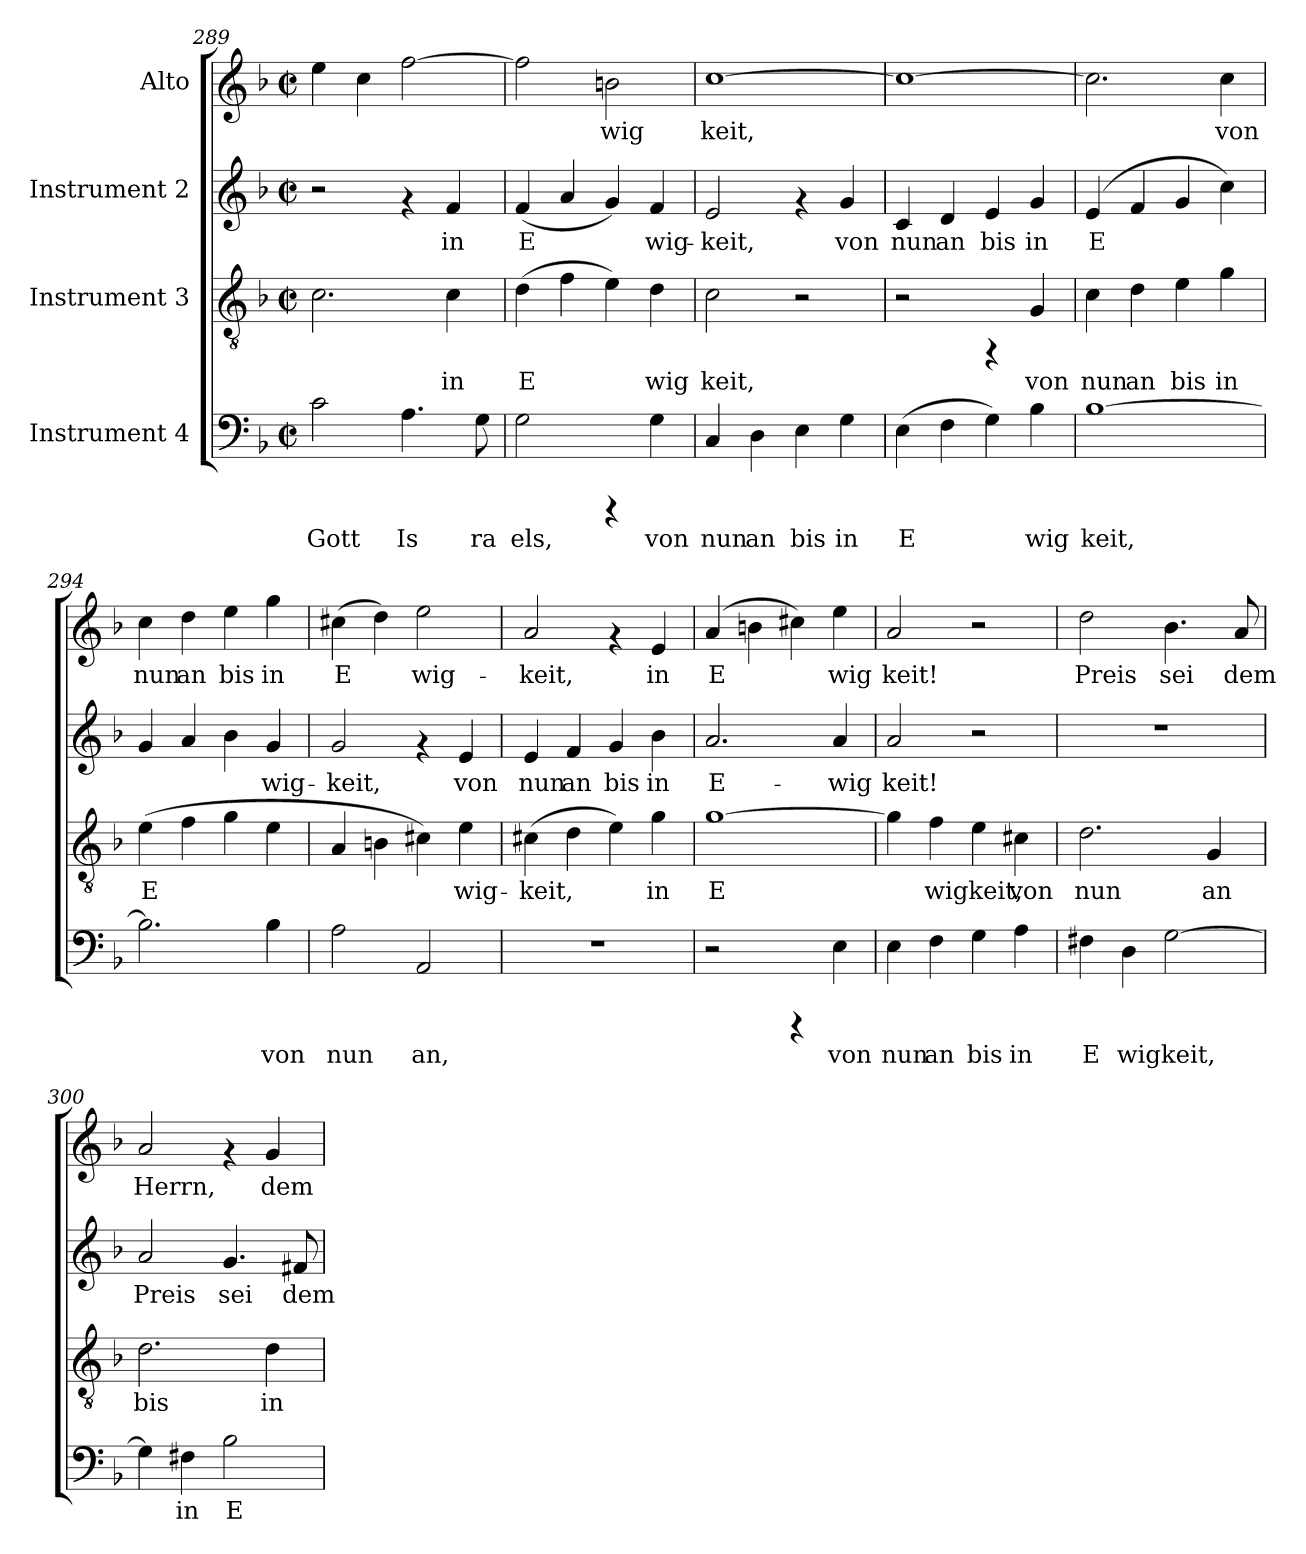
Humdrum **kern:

**kern	**text	**kern	**text	**kern	**text	**kern	**text
*part4	*part4	*part3	*part3	*part2	*part2	*part1	*part1
*staff4	*staff4	*staff3	*staff3	*staff2	*staff2	*staff1	*staff1
*I"Instrument 4	*	*I"Instrument 3	*	*I"Instrument 2	*	*I"Alto	*
*clefF4	*	*clefGv2	*	*clefG2	*	*clefG2	*
*k[b-]	*	*k[b-]	*	*k[b-]	*	*k[b-]	*
*F:	*	*F:	*	*F:	*	*F:	*
*M2/2	*	*M2/2	*	*M2/2	*	*M2/2	*
*met(c|)	*	*met(c|)	*	*met(c|)	*	*met(c|)	*
=289	=289	=289	=289	=289	=289	=289	=289
!	!LO:LY:b:cj	!	!LO:LY:b:cj	!	!	!	!LO:LY:b:cj
2c\	Gott	2.c\	.	2r	.	4ee\	.
!	!	!	!	!	!	!	!LO:LY:b:cj
.	.	.	.	.	.	4cc\	.
!	!LO:LY:b:cj	!	!	!	!	!	!LO:LY:b:cj
4.A\	Is	.	.	4rf	.	[>2ff\	.
!	!	!	!LO:LY:b:cj	!	!LO:LY:b:cj	!	!
.	.	4c\	in	4f/	in	.	.
!	!LO:LY:b:cj	!	!	!	!	!	!
8G\	ra	.	.	.	.	.	.
=290	=290	=290	=290	=290	=290	=290	=290
!	!LO:LY:b:cj	!	!LO:LY:b:cj	!	!LO:LY:b:cj	!	!LO:LY:b:cj
2G\	els,	(>4d\	E	(<4f/	E-	2ff\]	.
!	!	!	!LO:LY:b:cj	!	!LO:LY:b:cj	!	!
.	.	4f\	.	4a/	--	.	.
!	!	!	!LO:LY:b:cj	!	!LO:LY:b:cj	!	!LO:LY:b:cj
4rCCC	.	4e\)	.	4g/)	--	2bn\	wig
!	!LO:LY:b:cj	!	!LO:LY:b:cj	!	!LO:LY:b:cj	!	!
4G\	von	4d\	wig	4f/	-wig-	.	.
=291	=291	=291	=291	=291	=291	=291	=291
!	!LO:LY:b:cj	!	!LO:LY:b:cj	!	!LO:LY:b:cj	!	!LO:LY:b:cj
4C/	nun	2c\	keit,	2e/	-keit,	[>1cc	keit,
!	!LO:LY:b:cj	!	!	!	!	!	!
4D\	an	.	.	.	.	.	.
!	!LO:LY:b:cj	!	!	!	!	!	!
4E\	bis	2r	.	4rf	.	.	.
!	!LO:LY:b:cj	!	!	!	!LO:LY:b:cj	!	!
4G\	in	.	.	4g/	von	.	.
=292	=292	=292	=292	=292	=292	=292	=292
!	!LO:LY:b:cj	!	!	!	!LO:LY:b:cj	!	!LO:LY:b:cj
(>4E\	E	2r	.	4c/	nun	1cc_>	.
!	!LO:LY:b:cj	!	!	!	!LO:LY:b:cj	!	!
4F\	.	.	.	4d/	an	.	.
!	!LO:LY:b:cj	!	!	!	!LO:LY:b:cj	!	!
4G\)	.	4rFF	.	4e/	bis	.	.
!	!LO:LY:b:cj	!	!LO:LY:b:cj	!	!LO:LY:b:cj	!	!
4B-\	wig	4G/	von	4g/	in	.	.
=293	=293	=293	=293	=293	=293	=293	=293
!	!LO:LY:b:cj	!	!LO:LY:b:cj	!	!LO:LY:b:cj	!	!LO:LY:b:cj
[<1B-	keit,	4c\	nun	(>4e/	E-	2.cc\]	.
!	!	!	!LO:LY:b:cj	!	!LO:LY:b:cj	!	!
.	.	4d\	an	4f/	--	.	.
!	!	!	!LO:LY:b:cj	!	!LO:LY:b:cj	!	!
.	.	4e\	bis	4g/	--	.	.
!	!	!	!LO:LY:b:cj	!	!LO:LY:b:cj	!	!LO:LY:b:cj
.	.	4g\	in	4cc\)	--	4cc\	von
!!LO:LB:g=z
=294	=294	=294	=294	=294	=294	=294	=294
!	!LO:LY:b:cj	!	!LO:LY:b:cj	!	!LO:LY:b:cj	!	!LO:LY:b:cj
2.B-\]	.	(>4e\	E-	4g/	--	4cc\	nun
!	!	!	!LO:LY:b:cj	!	!LO:LY:b:cj	!	!LO:LY:b:cj
.	.	4f\	--	4a/	--	4dd\	an
!	!	!	!LO:LY:b:cj	!	!LO:LY:b:cj	!	!LO:LY:b:cj
.	.	4g\	--	4b-\	--	4ee\	bis
!	!LO:LY:b:cj	!	!LO:LY:b:cj	!	!LO:LY:b:cj	!	!LO:LY:b:cj
4B-\	von	4e\	--	4g/	-wig-	4gg\	in
=295	=295	=295	=295	=295	=295	=295	=295
!	!LO:LY:b:cj	!	!LO:LY:b:cj	!	!LO:LY:b:cj	!	!LO:LY:b:cj
2A\	nun	4A/	--	2g/	-keit,	(>4cc#X\	E-
!	!	!	!LO:LY:b:cj	!	!	!	!LO:LY:b:cj
.	.	4Bn\	--	.	.	4dd\)	--
!	!LO:LY:b:cj	!	!LO:LY:b:cj	!	!	!	!LO:LY:b:cj
2AA/	an,	4c#X\)	--	4rf	.	2ee\	-wig-
!	!	!	!LO:LY:b:cj	!	!LO:LY:b:cj	!	!
.	.	4e\	-wig-	4e/	von	.	.
=296	=296	=296	=296	=296	=296	=296	=296
!	!	!	!LO:LY:b:cj	!	!LO:LY:b:cj	!	!LO:LY:b:cj
1r	.	(>4c#X\	-keit,	4e/	nun	2a/	-keit,
!	!	!	!LO:LY:b:cj	!	!LO:LY:b:cj	!	!
.	.	4d\	.	4f/	an	.	.
!	!	!	!LO:LY:b:cj	!	!LO:LY:b:cj	!	!
.	.	4e\)	.	4g/	bis	4rf	.
!	!	!	!LO:LY:b:cj	!	!LO:LY:b:cj	!	!LO:LY:b:cj
.	.	4g\	in	4b-\	in	4e/	in
=297	=297	=297	=297	=297	=297	=297	=297
!	!	!	!LO:LY:b:cj	!	!LO:LY:b:cj	!	!LO:LY:b:cj
2r	.	[>1g	E-	2.a/	E-	(>4a/	E-
!	!	!	!	!	!	!	!LO:LY:b:cj
.	.	.	.	.	.	4bn\	--
!	!	!	!	!	!	!	!LO:LY:b:cj
4rCCC	.	.	.	.	.	4cc#X\)	--
!	!LO:LY:b:cj	!	!	!	!LO:LY:b:cj	!	!LO:LY:b:cj
4E\	von	.	.	4a/	-wig	4ee\	-wig
=298	=298	=298	=298	=298	=298	=298	=298
!	!LO:LY:b:cj	!	!LO:LY:b:cj	!	!LO:LY:b:cj	!	!LO:LY:b:cj
4E\	nun	4g\]	--	2a/	keit!	2a/	keit!
!	!LO:LY:b:cj	!	!LO:LY:b:cj	!	!	!	!
4F\	an	4f\	-wigkeit,	.	.	.	.
!	!LO:LY:b:cj	!	!LO:LY:b:cj	!	!	!	!
4G\	bis	4e\	.	2r	.	2r	.
!	!LO:LY:b:cj	!	!LO:LY:b:cj	!	!	!	!
4A\	in	4c#X\	von	.	.	.	.
=299	=299	=299	=299	=299	=299	=299	=299
!	!LO:LY:b:cj	!	!LO:LY:b:cj	!	!	!	!LO:LY:b:cj
4F#X\	E	2.d\	nun	1r	.	2dd\	Preis
!	!LO:LY:b:cj	!	!	!	!	!	!
4D\	wigkeit,	.	.	.	.	.	.
!	!LO:LY:b:cj	!	!	!	!	!	!LO:LY:b:cj
[>2G\	.	.	.	.	.	4.b-\	sei
!	!	!	!LO:LY:b:cj	!	!	!	!
.	.	4G/	an	.	.	.	.
!	!	!	!	!	!	!	!LO:LY:b:cj
.	.	.	.	.	.	8a/	dem
=300	=300	=300	=300	=300	=300	=300	=300
!	!LO:LY:b:cj	!	!LO:LY:b:cj	!	!LO:LY:b:cj	!	!LO:LY:b:cj
4G\]	.	2.d\	bis	2a/	Preis	2a/	Herrn,
!	!LO:LY:b:cj	!	!	!	!	!	!
4F#X\	in	.	.	.	.	.	.
!	!LO:LY:b:cj	!	!	!	!LO:LY:b:cj	!	!
2B-\	E	.	.	4.g/	sei	4rf	.
!	!	!	!LO:LY:b:cj	!	!	!	!LO:LY:b:cj
.	.	4d\	in	.	.	4g/	dem
!	!	!	!	!	!LO:LY:b:cj	!	!
.	.	.	.	8f#X/	dem	.	.
=	=	=	=	=	=	=	=
*-	*-	*-	*-	*-	*-	*-	*-
